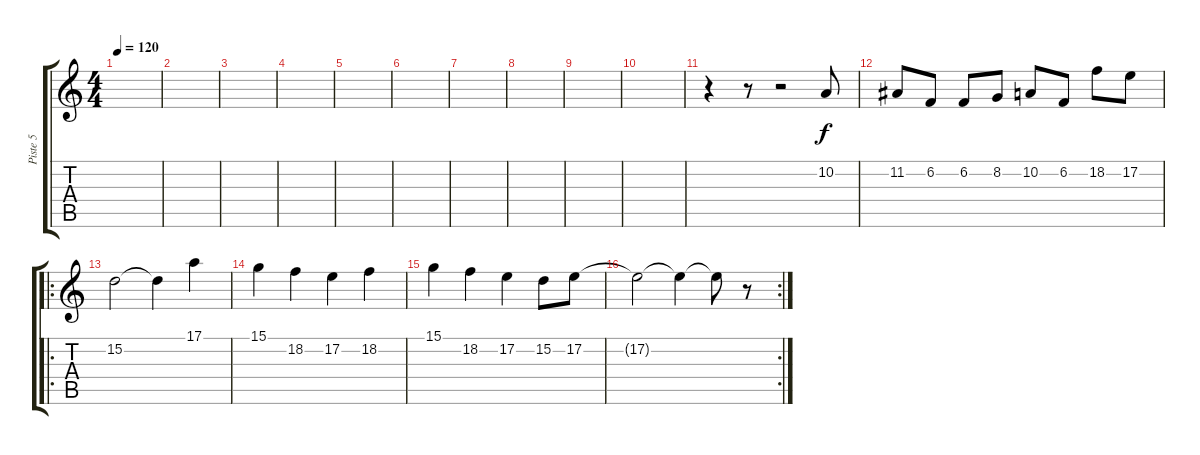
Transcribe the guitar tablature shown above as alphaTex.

\track ("Piste 5" "Piste 5") {instrument violin}
\staff {score tabs}
\tuning (E4 B3 G3 D3 A2 E2) {hide}
\ts (4 4)
\tempo 120
\clef g2
\ks c
|
|
|
|
|
|
|
|
|
|
r.4 r.8 r.2 10.2.8 |
11.2.8 6.2.8 6.2.8 8.2.8 10.2.8 6.2.8 18.2.8 17.2.8 |
\ro
15.2.2 15.2{t}.4 17.1.4 |
15.1.4 18.2.4 17.2.4 18.2.4 |
15.1.4 18.2.4 17.2.4 15.2.8 17.2.8 |
\rc 2
17.2{t}.2 17.2{t}.4 17.2{t}.8 r.8
